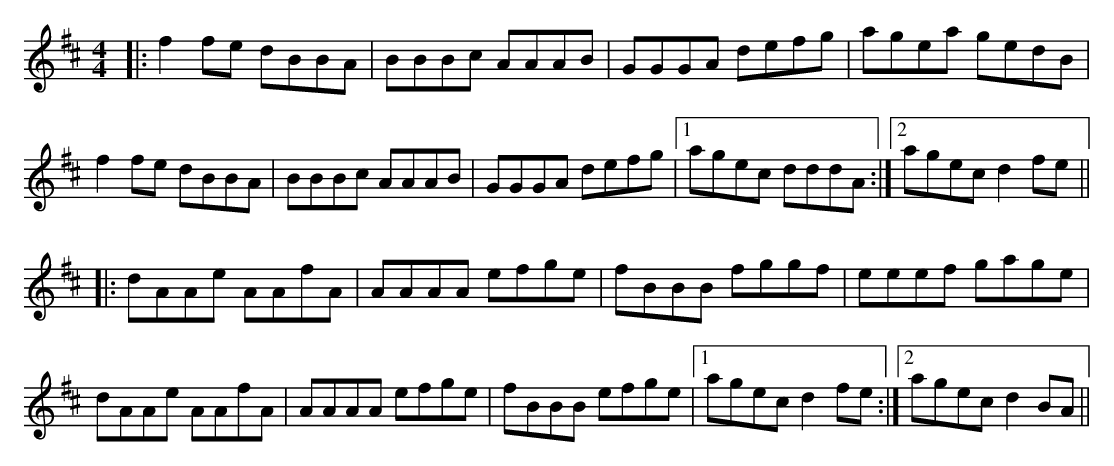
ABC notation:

X:1
M:4/4
K:D
|:f2 fe dBBA|BBBc AAAB|GGGA defg|agea gedB|
f2 fe dBBA|BBBc AAAB|GGGA defg|1 agec dddA:|2 agec d2 fe||
|:dAAe AAfA|AAAA efge|fBBB fggf|eeef gage|
dAAe AAfA|AAAA efge|fBBB efge|1 agec d2 fe:|2 agec d2 BA||
